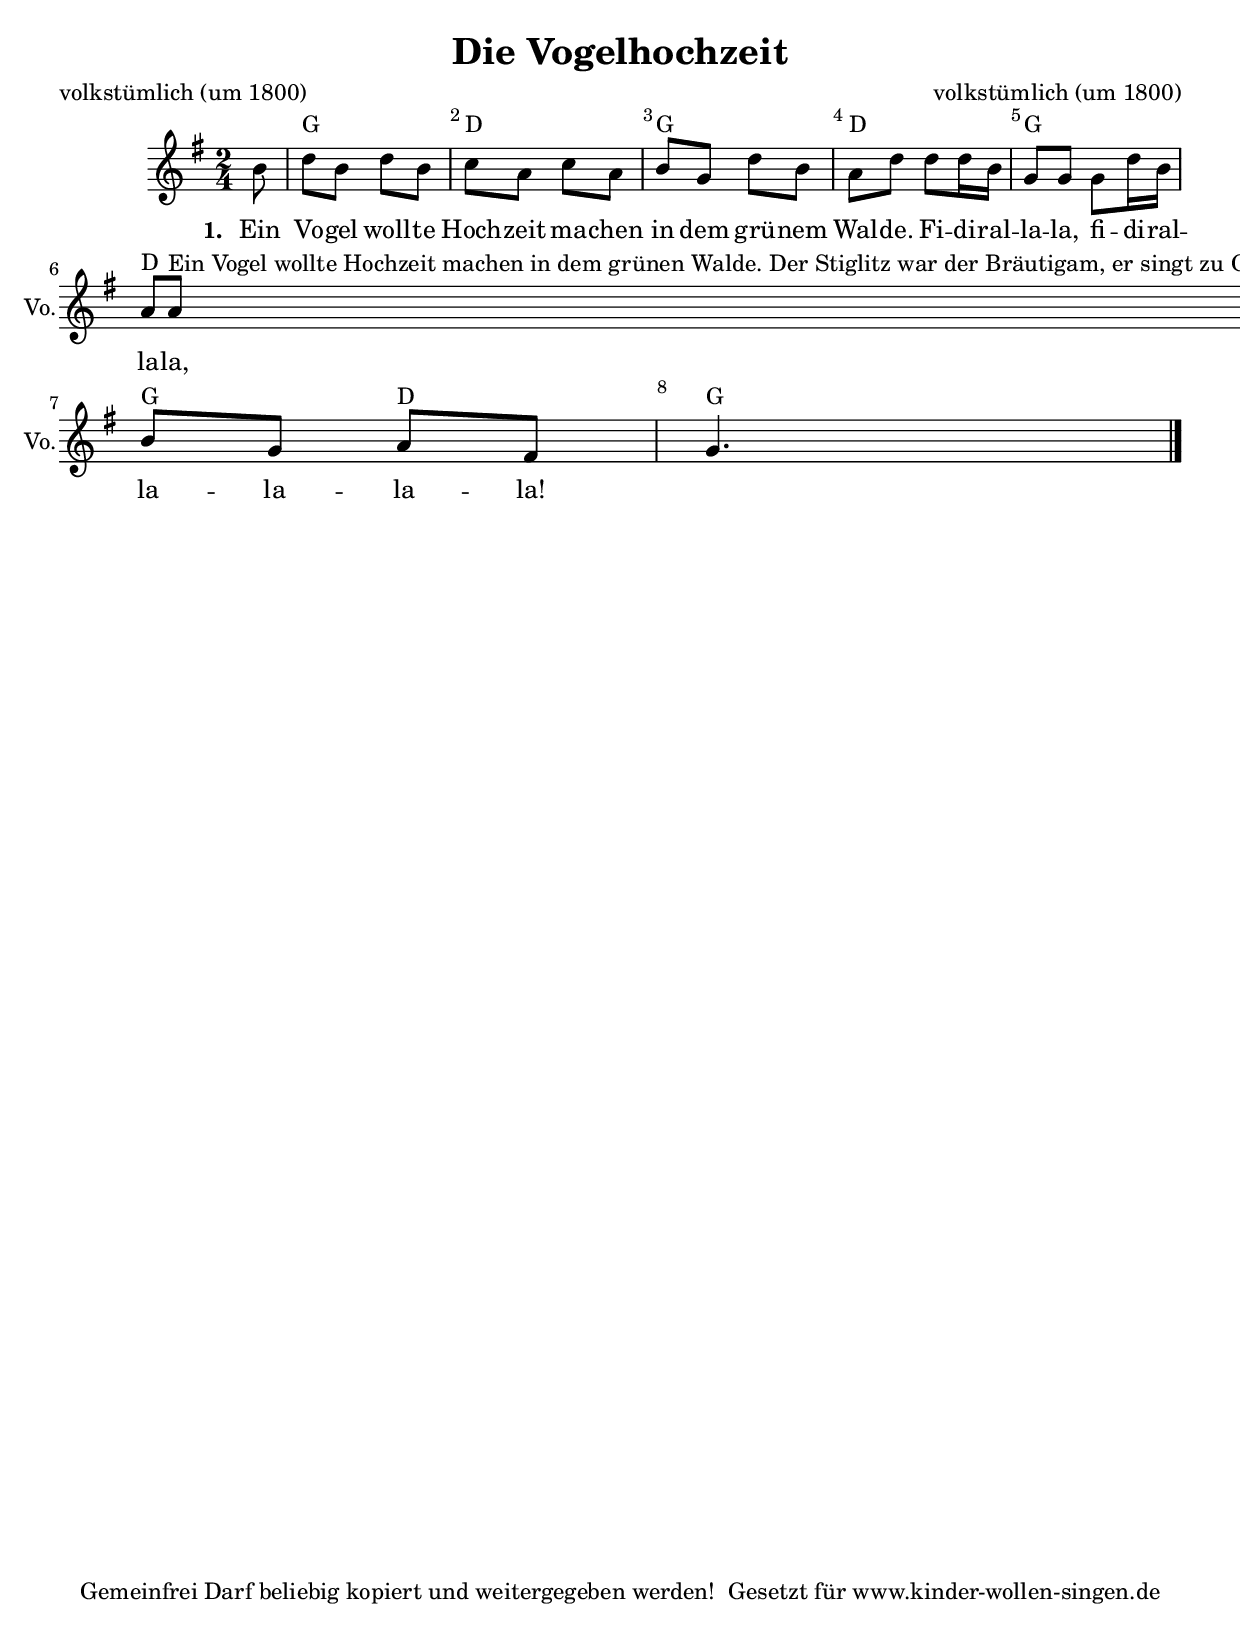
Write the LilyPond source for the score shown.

%=============================================
%   created by MuseScore Version: 0.9.6.3
%          Montag, 31. Januar 2011
%=============================================

\version "2.12.0"



#(set-default-paper-size "a4")

\paper {
  line-width    = 190\mm
  left-margin   = 10\mm
  top-margin    = 10\mm
  bottom-margin = 20\mm
  %%indent = 0 \mm 
  %%set to ##t if your score is less than one page: 
  ragged-last-bottom = ##t 
  ragged-bottom = ##f  
  %% in orchestral scores you probably want the two bold slashes 
  %% separating the systems: so uncomment the following line: 
  %% system-separator-markup = \slashSeparator 
  }

\header {
    title = "Die Vogelhochzeit"
    composer = "volkstümlich (um 1800)"
    poet = "volkstümlich (um 1800)"
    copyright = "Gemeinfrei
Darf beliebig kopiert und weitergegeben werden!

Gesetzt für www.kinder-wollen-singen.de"
    }

AVovoiceAA = \relative c'{
    \set Staff.instrumentName = #""
    \set Staff.shortInstrumentName = #"Vo."
    \clef treble
    %staffkeysig
    \key g \major 
    %barkeysig: 
    \key g \major 
    %bartimesig: 
    \time 2/4 
    \partial 8
    b'8     d b d b      | % 1
    c a c a      | % 2
    b g d' b      | % 3
    a d d d16 b      | % 4
    g8 g g d'16 b      | % 5
    a8 a ^\markup {\upright  "Ein Vogel wollte Hochzeit machen in dem grünen Walde.
Der Stiglitz war der Bräutigam, er singt zu Gottes Gloriam.
Die Amsel war die Braute, trug einen Kranz von Raute.
Der Sperber, der Sperber, der war der Hochzeitswerber.
Der Stare, der Stare, der flocht der Braut die Haare.
Der Uhu, der Uhu, der bringt der Braut die Hochzeitsschuh’.
Der Kuckuck schreit, der Kuckuck schreit, er bringt der Braut das Hochzeitskleid.
Der Seidenschwanz, der Seidenschwanz, der bracht’ der Braut den Hochzeitskranz.
Der Sperling, der Sperling, der bringt der Braut den Trauring.
Die Taube, die Taube, die bringt der Braut die Haube.
Die Lerche, die Lerche, die führt die Braut zur Kerche.
Brautmutter war die Eule, nahm Abschied mit Geheule.
Der Auerhahn, der Auerhahn, der war der stolze Herr Kaplan.
Die Meise, die Meise, die singt das Kyrie leise.
Der schwarze Rab', das war der Koch, das sieht man an dem Kleide doch.
Der grüne Specht, der grüne Specht, der war des Küchenmeisters Knecht.
Die Elster, die ist schwarz und weiß, die bracht' der Braut die Hochzeitsspeis'.
Der Wiedehopf, der Wiedehopf, der brachte gleich den Suppentopf.
Die Schnepfe, die Schnepfe setzt' auf den Tisch die Näpfe.
Die Finken, die Finken, die gaben der Braut zu trinken.
Der Storch mit seinem Schnabel, der brachte Messer und Gabel.
Die Puten, die Puten, die machten breite Schnuten.
Die Gänse und die Anten, die war'n die Musikanten.
Der Pfau mit seinem bunten Schwanz tat mit der Braut den ersten Tanz.
Frau Nachtigall, Frau Nachtigall, die sang mit ihrem schönsten Schall.
Die Greife, die Greife, die spielten auf der Pfeife.
Der Seidenschwanz, der Seidenschwanz, der singt das Lied vom Jungfernkranz.
Der Geier, der Geier, der spielte auf der Leier.
Der Papagei, der Papagei, der machte drob ein groß' Geschrei.
Der lange Specht, der lange Specht, der macht der Braut das Bett zurecht.
Das Drosselein, das Drosselein, das führt die Braut ins Kämmerlein.
Der Hahn, der krähet: „Gute Nacht“, nun wird die Kammer zugemacht.
Der Uhu, der Uhu, der schlug die Fensterläden zu.
Die Fledermaus, die Fledermaus, die zog der Braut die Strümpfe aus.
Die Vogelhochzeit ist nun aus, die Vögel fliegen all’ nach Haus.
Das Käuzchen bläst die Lichter aus und alle ziehn vergnügt nach Haus."} a d16 c      | % 6
    b8 g a fis      | % 7
    g4. \bar "|." 
}% end of last bar in partorvoice

      AVopartAverseA = \lyricmode { \set stanza = " 1. " Ein Vo -- gel  woll -- te  Hoch -- zeit  ma -- chen  in dem grü -- nem  Wal -- de.  Fi -- di -- ral -- la -- la,  fi -- di -- ral -- la -- la,  fi -- di -- ral -- la -- la -- la -- la!  }
theChords = \chordmode { 
                    s8             g2 d2 g2 d2 g2 d2 g4 d4 g4 }%%end of chordlist 


\score { 
    << 
    \new ChordNames { \theChords } 
        \context Staff = AVopartA << 
            \context Voice = AVovoiceAA \AVovoiceAA
        >>

         \context Lyrics = AVopartAverseA\lyricsto AVovoiceAA  \AVopartAverseA



      \set Score.skipBars = ##t
      %%\set Score.melismaBusyProperties = #'()
      \override Score.BarNumber #'break-visibility = #end-of-line-invisible %%every bar is numbered.!!!
      %% remove previous line to get barnumbers only at beginning of system.
       #(set-accidental-style 'modern-cautionary)
      \set Score.markFormatter = #format-mark-box-letters %%boxed rehearsal-marks
       \override Score.TimeSignature #'style = #'() %%makes timesigs always numerical
      %% remove previous line to get cut-time/alla breve or common time 
      \set Score.pedalSustainStyle = #'mixed 
       %% make spanners comprise the note it end on, so that there is no doubt that this note is included.
       \override Score.TrillSpanner #'(bound-details right padding) = #-2
      \override Score.TextSpanner #'(bound-details right padding) = #-1
      %% Lilypond's normal textspanners are too weak:  
      \override Score.TextSpanner #'dash-period = #1
      \override Score.TextSpanner #'dash-fraction = #0.5
      %% lilypond chordname font, like mscore jazzfont, is both far too big and extremely ugly (olagunde@start.no):
      \override Score.ChordName #'font-family = #'roman 
      \override Score.ChordName #'font-size =#0 
      %% In my experience the normal thing in printed scores is maj7 and not the triangle. (olagunde):
      \set Score.majorSevenSymbol = \markup {maj7}
  >>

  %% Boosey and Hawkes, and Peters, have barlines spanning all staff-groups in a score,
  %% Eulenburg and Philharmonia, like Lilypond, have no barlines between staffgroups.
  %% If you want the Eulenburg/Lilypond style, comment out the following line:
  \layout {\context {\Score \consists Span_bar_engraver}}
}%% end of score-block 

#(set-global-staff-size 20)
